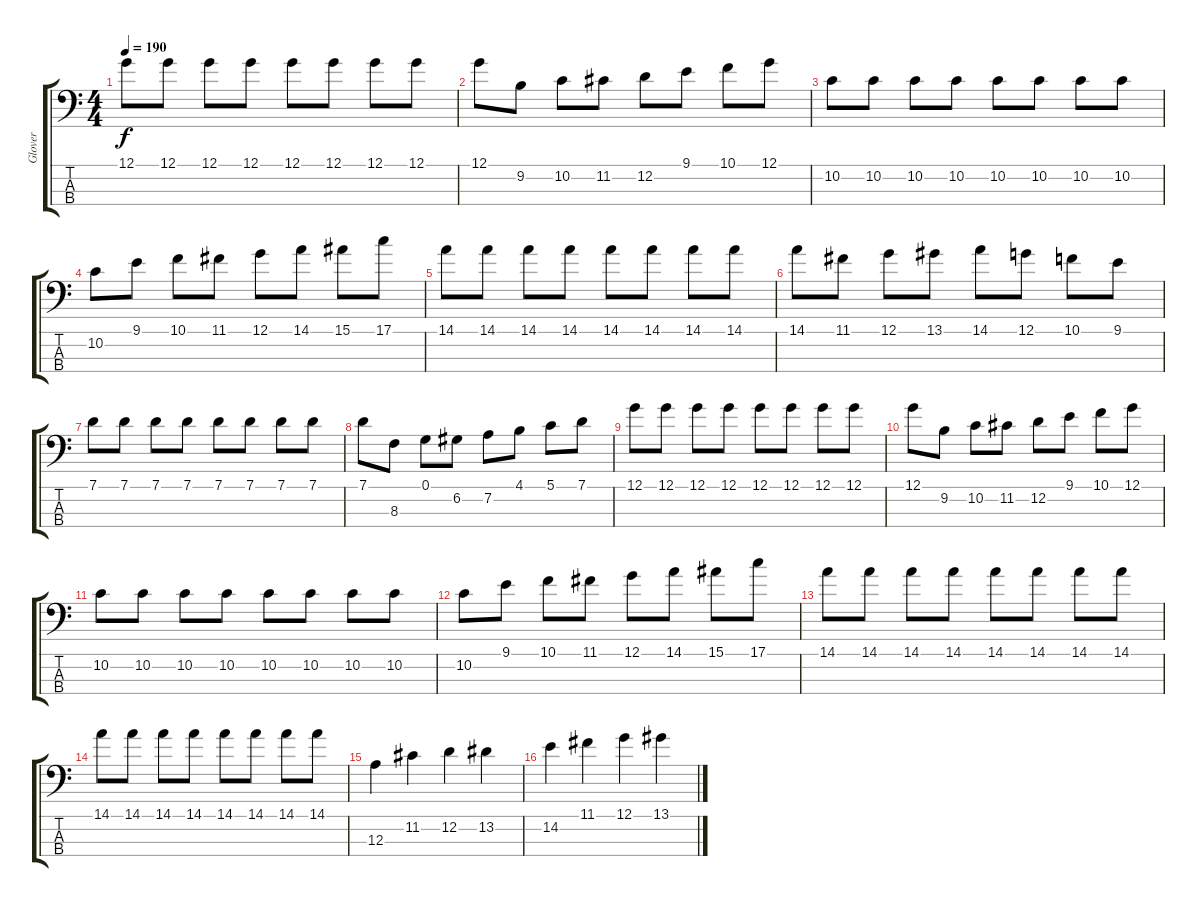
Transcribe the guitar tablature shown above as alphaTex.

\track ("Glover" "Glover") {instrument electricbassfinger}
\staff {score tabs}
\tuning (G2 D2 A1 E1) {hide}
\ts (4 4)
\tempo 190
\clef f4
\ks c
12.1.8{dy f} 12.1.8 12.1.8 12.1.8 12.1.8 12.1.8 12.1.8 12.1.8 |
12.1.8 9.2.8 10.2.8 11.2.8 12.2.8 9.1.8 10.1.8 12.1.8 |
10.2.8 10.2.8 10.2.8 10.2.8 10.2.8 10.2.8 10.2.8 10.2.8 |
10.2.8 9.1.8 10.1.8 11.1.8 12.1.8 14.1.8 15.1.8 17.1.8 |
14.1.8 14.1.8 14.1.8 14.1.8 14.1.8 14.1.8 14.1.8 14.1.8 |
14.1.8 11.1.8 12.1.8 13.1.8 14.1.8 12.1.8 10.1.8 9.1.8 |
7.1.8 7.1.8 7.1.8 7.1.8 7.1.8 7.1.8 7.1.8 7.1.8 |
7.1.8 8.3.8 0.1.8 6.2.8 7.2.8 4.1.8 5.1.8 7.1.8 |
12.1.8 12.1.8 12.1.8 12.1.8 12.1.8 12.1.8 12.1.8 12.1.8 |
12.1.8 9.2.8 10.2.8 11.2.8 12.2.8 9.1.8 10.1.8 12.1.8 |
10.2.8 10.2.8 10.2.8 10.2.8 10.2.8 10.2.8 10.2.8 10.2.8 |
10.2.8 9.1.8 10.1.8 11.1.8 12.1.8 14.1.8 15.1.8 17.1.8 |
14.1.8 14.1.8 14.1.8 14.1.8 14.1.8 14.1.8 14.1.8 14.1.8 |
14.1.8 14.1.8 14.1.8 14.1.8 14.1.8 14.1.8 14.1.8 14.1.8 |
12.3.4 11.2.4 12.2.4 13.2.4 |
14.2.4 11.1.4 12.1.4 13.1.4
